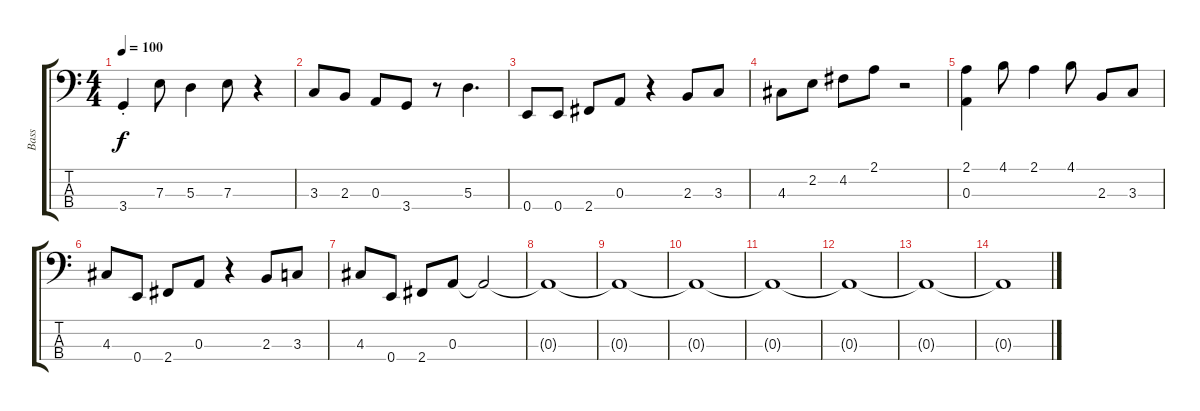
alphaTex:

\track ("Bass" "Bass") {instrument electricbassfinger}
\staff {score tabs}
\tuning (G2 D2 A1 E1) {hide}
\ts (4 4)
\tempo 100
\clef f4
\ks c
3.4{st}.4{dy f} 7.3.8 5.3.4 7.3.8 r.4 |
3.3.8 2.3.8 0.3.8 3.4.8 r.8 5.3.4{d} |
0.4.8 0.4.8 2.4.8 0.3.8 r.4 2.3.8 3.3.8 |
4.3.8 2.2.8 4.2.8 2.1.8 r.2 |
(2.1 0.3).4 4.1.8 2.1.4 4.1.8 2.3.8 3.3.8 |
4.3.8 0.4.8 2.4.8 0.3.8 r.4 2.3.8 3.3.8 |
4.3.8 0.4.8 2.4.8 0.3.8 0.3{t}.2 |
0.3{t}.1 |
0.3{t}.1 |
0.3{t}.1 |
0.3{t}.1 |
0.3{t}.1 |
0.3{t}.1 |
0.3{t}.1
